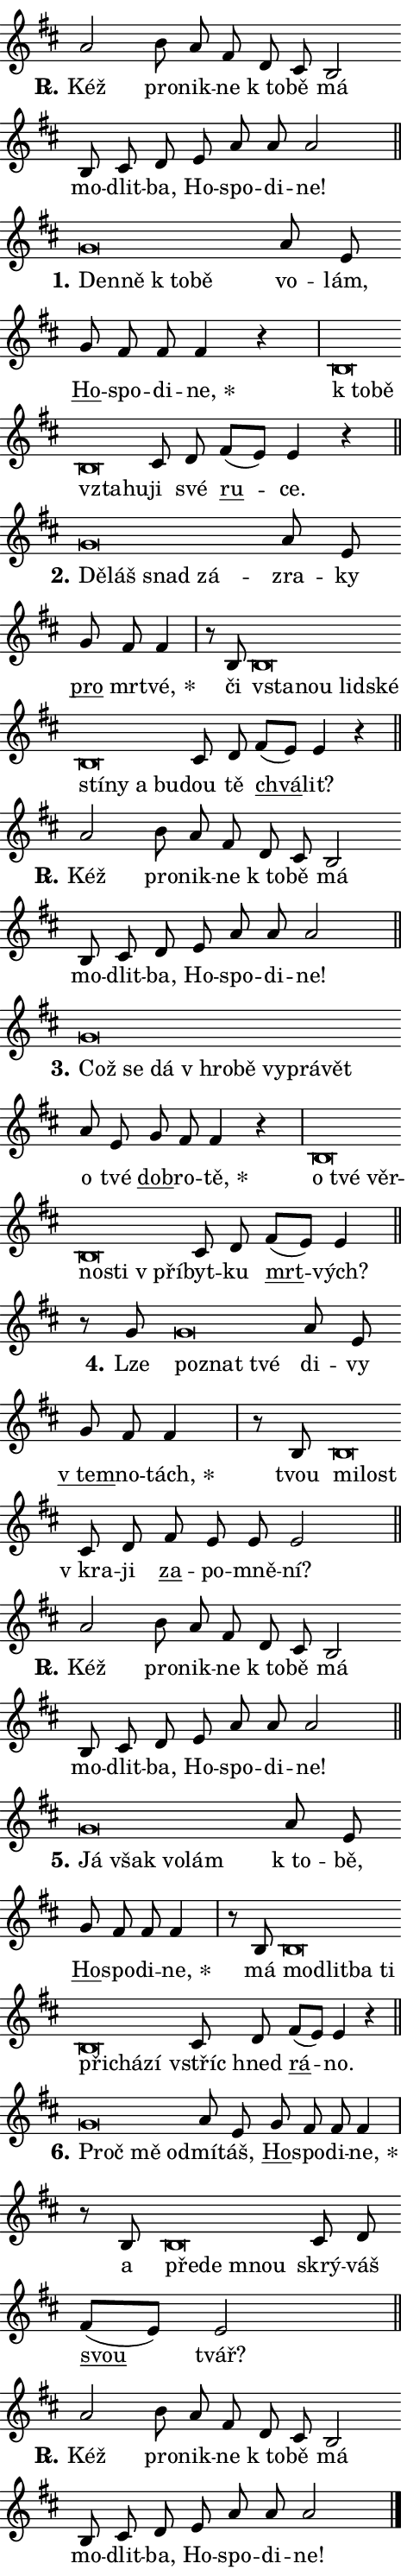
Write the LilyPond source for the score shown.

\version "2.24.0"
\header { tagline = "" }
\paper {
  indent = 0\cm
  top-margin = 0\cm
  right-margin = 0.13\cm % to fit lyric hyphens
  bottom-margin = 0\cm
  left-margin = 0\cm
  paper-width = 8\cm
  page-breaking = #ly:one-page-breaking
  system-system-spacing.basic-distance = #11
  score-system-spacing.basic-distance = #11
  ragged-last = ##f
}


%% Author: Thomas Morley
%% https://lists.gnu.org/archive/html/lilypond-user/2020-05/msg00002.html
#(define (line-position grob)
"Returns position of @var[grob} in current system:
   @code{'start}, if at first time-step
   @code{'end}, if at last time-step
   @code{'middle} otherwise
"
  (let* ((col (ly:item-get-column grob))
         (ln (ly:grob-object col 'left-neighbor))
         (rn (ly:grob-object col 'right-neighbor))
         (col-to-check-left (if (ly:grob? ln) ln col))
         (col-to-check-right (if (ly:grob? rn) rn col))
         (break-dir-left
           (and
             (ly:grob-property col-to-check-left 'non-musical #f)
             (ly:item-break-dir col-to-check-left)))
         (break-dir-right
           (and
             (ly:grob-property col-to-check-right 'non-musical #f)
             (ly:item-break-dir col-to-check-right))))
        (cond ((eqv? 1 break-dir-left) 'start)
              ((eqv? -1 break-dir-right) 'end)
              (else 'middle))))

#(define (tranparent-at-line-position vctor)
  (lambda (grob)
  "Relying on @code{line-position} select the relevant enry from @var{vctor}.
Used to determine transparency,"
    (case (line-position grob)
      ((end) (not (vector-ref vctor 0)))
      ((middle) (not (vector-ref vctor 1)))
      ((start) (not (vector-ref vctor 2))))))

noteHeadBreakVisibility =
#(define-music-function (break-visibility)(vector?)
"Makes @code{NoteHead}s transparent relying on @var{break-visibility}"
#{
  \override NoteHead.transparent =
    #(tranparent-at-line-position break-visibility)
#})

#(define delete-ledgers-for-transparent-note-heads
  (lambda (grob)
    "Reads whether a @code{NoteHead} is transparent.
If so this @code{NoteHead} is removed from @code{'note-heads} from
@var{grob}, which is supposed to be @code{LedgerLineSpanner}.
As a result ledgers are not printed for this @code{NoteHead}"
    (let* ((nhds-array (ly:grob-object grob 'note-heads))
           (nhds-list
             (if (ly:grob-array? nhds-array)
                 (ly:grob-array->list nhds-array)
                 '()))
           ;; Relies on the transparent-property being done before
           ;; Staff.LedgerLineSpanner.after-line-breaking is executed.
           ;; This is fragile ...
           (to-keep
             (remove
               (lambda (nhd)
                 (ly:grob-property nhd 'transparent #f))
               nhds-list)))
      ;; TODO find a better method to iterate over grob-arrays, similiar
      ;; to filter/remove etc for lists
      ;; For now rebuilt from scratch
      (set! (ly:grob-object grob 'note-heads)  '())
      (for-each
        (lambda (nhd)
          (ly:pointer-group-interface::add-grob grob 'note-heads nhd))
        to-keep))))

squashNotes = {
  \override NoteHead.X-extent = #'(-0.2 . 0.2)
  \override NoteHead.Y-extent = #'(-0.75 . 0)
  \override NoteHead.stencil =
    #(lambda (grob)
       (let ((pos (ly:grob-property grob 'staff-position)))
         (begin
           (if (< pos -7) (display "ERROR: Lower brevis then expected\n") (display ""))
           (if (<= pos -6) ly:text-interface::print ly:note-head::print))))
}
unSquashNotes = {
  \revert NoteHead.X-extent
  \revert NoteHead.Y-extent
  \revert NoteHead.stencil
}

hideNotes = \noteHeadBreakVisibility #begin-of-line-visible
unHideNotes = \noteHeadBreakVisibility #all-visible

% work-around for resetting accidentals
% https://lilypond.org/doc/v2.23/Documentation/notation/displaying-rhythms#unmetered-music
cadenzaMeasure = {
  \cadenzaOff
  \partial 1024 s1024
  \cadenzaOn
}

#(define-markup-command (accent layout props text) (markup?)
  "Underline accented syllable"
  (interpret-markup layout props
    #{\markup \override #'(offset . 4.3) \underline { #text }#}))

responsum = \markup \concat {
  "R" \hspace #-1.05 \path #0.1 #'((moveto 0 0.07) (lineto 0.9 0.8)) \hspace #0.05 "."
}

spaceSize = #0.6828661417322834 % exact space size for TeX Gyre Schola

\layout {
  \context {
    \Staff
    \remove "Time_signature_engraver"
    \override LedgerLineSpanner.after-line-breaking = #delete-ledgers-for-transparent-note-heads
  }
  \context {
    \Lyrics {
      \override LyricSpace.minimum-distance = \spaceSize
      \override LyricText.font-name = #"TeX Gyre Schola"
      \override LyricText.font-size = 1
      \override StanzaNumber.font-name = #"TeX Gyre Schola Bold"
      \override StanzaNumber.font-size = 1
    }
  }
  \context {
    \Score 
    \override NoteHead.text =
      #(lambda (grob) 
        (let ((pos (ly:grob-property grob 'staff-position)))
          #{\markup {
            \combine
              \halign #-0.55 \raise #(if (= pos -6) 0 0.5) \override #'(thickness . 2) \draw-line #'(3.2 . 0)
              \musicglyph "noteheads.sM1"
          }#}))
  }
}

% magnetic-lyrics.ily
%
%   written by
%     Jean Abou Samra <jean@abou-samra.fr>
%     Werner Lemberg <wl@gnu.org>
%
%   adapted by
%     Jiri Hon <jiri.hon@gmail.com>
%
% Version 2022-Apr-15

% https://www.mail-archive.com/lilypond-user@gnu.org/msg149350.html

#(define (Left_hyphen_pointer_engraver context)
   "Collect syllable-hyphen-syllable occurrences in lyrics and store
them in properties.  This engraver only looks to the left.  For
example, if the lyrics input is @code{foo -- bar}, it does the
following.

@itemize @bullet
@item
Set the @code{text} property of the @code{LyricHyphen} grob between
@q{foo} and @q{bar} to @code{foo}.

@item
Set the @code{left-hyphen} property of the @code{LyricText} grob with
text @q{foo} to the @code{LyricHyphen} grob between @q{foo} and
@q{bar}.
@end itemize

Use this auxiliary engraver in combination with the
@code{lyric-@/text::@/apply-@/magnetic-@/offset!} hook."
   (let ((hyphen #f)
         (text #f))
     (make-engraver
      (acknowledgers
       ((lyric-syllable-interface engraver grob source-engraver)
        (set! text grob)))
      (end-acknowledgers
       ((lyric-hyphen-interface engraver grob source-engraver)
        ;(when (not (grob::has-interface grob 'lyric-space-interface))
          (set! hyphen grob)));)
      ((stop-translation-timestep engraver)
       (when (and text hyphen)
         (ly:grob-set-object! text 'left-hyphen hyphen))
       (set! text #f)
       (set! hyphen #f)))))

#(define (lyric-text::apply-magnetic-offset! grob)
   "If the space between two syllables is less than the value in
property @code{LyricText@/.details@/.squash-threshold}, move the right
syllable to the left so that it gets concatenated with the left
syllable.

Use this function as a hook for
@code{LyricText@/.after-@/line-@/breaking} if the
@code{Left_@/hyphen_@/pointer_@/engraver} is active."
   (let ((hyphen (ly:grob-object grob 'left-hyphen #f)))
     (when hyphen
       (let ((left-text (ly:spanner-bound hyphen LEFT)))
         (when (grob::has-interface left-text 'lyric-syllable-interface)
           (let* ((common (ly:grob-common-refpoint grob left-text X))
                  (this-x-ext (ly:grob-extent grob common X))
                  (left-x-ext
                   (begin
                     ;; Trigger magnetism for left-text.
                     (ly:grob-property left-text 'after-line-breaking)
                     (ly:grob-extent left-text common X)))
                  ;; `delta` is the gap width between two syllables.
                  (delta (- (interval-start this-x-ext)
                            (interval-end left-x-ext)))
                  (details (ly:grob-property grob 'details))
                  (threshold (assoc-get 'squash-threshold details 0.2)))
             (when (< delta threshold)
               (let* (;; We have to manipulate the input text so that
                      ;; ligatures crossing syllable boundaries are not
                      ;; disabled.  For languages based on the Latin
                      ;; script this is essentially a beautification.
                      ;; However, for non-Western scripts it can be a
                      ;; necessity.
                      (lt (ly:grob-property left-text 'text))
                      (rt (ly:grob-property grob 'text))
                      (is-space (grob::has-interface hyphen 'lyric-space-interface))
                      (space (if is-space " " ""))
                      (extra-delta (if is-space spaceSize 0))
                      ;; Append new syllable.
                      (ltrt-space (if (and (string? lt) (string? rt))
                                (string-append lt space rt)
                                (make-concat-markup (list lt space rt))))
                      ;; Right-align `ltrt` to the right side.
                      (ltrt-space-markup (grob-interpret-markup
                               grob
                               (make-translate-markup
                                (cons (interval-length this-x-ext) 0)
                                (make-right-align-markup ltrt-space)))))
                 (begin
                   ;; Don't print `left-text`.
                   (ly:grob-set-property! left-text 'stencil #f)
                   ;; Set text and stencil (which holds all collected
                   ;; syllables so far) and shift it to the left.
                   (ly:grob-set-property! grob 'text ltrt-space)
                   (ly:grob-set-property! grob 'stencil ltrt-space-markup)
                   (ly:grob-translate-axis! grob (- (- delta extra-delta)) X))))))))))


#(define (lyric-hyphen::displace-bounds-first grob)
   ;; Make very sure this callback isn't triggered too early.
   (let ((left (ly:spanner-bound grob LEFT))
         (right (ly:spanner-bound grob RIGHT)))
     (ly:grob-property left 'after-line-breaking)
     (ly:grob-property right 'after-line-breaking)
     (ly:lyric-hyphen::print grob)))

squashThreshold = #0.4

\layout {
  \context {
    \Lyrics
    \consists #Left_hyphen_pointer_engraver
    \override LyricText.after-line-breaking =
      #lyric-text::apply-magnetic-offset!
    \override LyricHyphen.stencil = #lyric-hyphen::displace-bounds-first
    \override LyricText.details.squash-threshold = \squashThreshold
    \override LyricHyphen.minimum-distance = 0
    \override LyricHyphen.minimum-length = \squashThreshold
  }
}

squashText = \override LyricText.details.squash-threshold = 9999
unSquashText = \override LyricText.details.squash-threshold = \squashThreshold

leftText = \override LyricText.self-alignment-X = #LEFT
unLeftText = \revert LyricText.self-alignment-X

starOffset = #(lambda (grob) 
                (let ((x_offset (ly:self-alignment-interface::aligned-on-x-parent grob)))
                  (if (= x_offset 0) 0 (+ x_offset 1.2))))

star = #(define-music-function (syllable)(string?)
"Append star separator at the end of a syllable"
#{
  \once \override LyricText.X-offset = #starOffset
  \lyricmode { \markup {
    #syllable
    \override #'((font-name . "TeX Gyre Schola Bold")) \hspace #0.2 \lower #0.65 \larger "*"
  } }
#})

starAccent = #(define-music-function (syllable)(string?)
"Append star separator at the end of a syllable and make accent"
#{
  \once \override LyricText.X-offset = #starOffset
  \lyricmode { \markup {
    \accent #syllable
    \override #'((font-name . "TeX Gyre Schola Bold")) \hspace #0.2 \lower #0.65 \larger "*"
  } }
#})

breath = #(define-music-function (syllable)(string?)
"Append breathing indicator at the end of a syllable"
#{
  \lyricmode { \markup { #syllable "+" } }
#})

optionalBreath = #(define-music-function (syllable)(string?)
"Append optional breathing indicator at the end of a syllable"
#{
  \lyricmode { \markup { #syllable "(+)" } }
#})


\score {
    <<
        \new Voice = "melody" { \cadenzaOn \key d \major \relative { a'2 b8 a fis \bar "" d cis b2 \bar "" b8 cis d \bar "" e a a a2 \cadenzaMeasure \bar "||" \break } }
        \new Lyrics \lyricsto "melody" { \lyricmode { \set stanza = \responsum
Kéž pro -- nik -- ne "k to" -- bě má mo -- dlit -- ba, Ho -- spo -- di -- ne! } }
    >>
    \layout {}
}

\score {
    <<
        \new Voice = "melody" { \cadenzaOn \key d \major \relative { \squashNotes g'\breve*1/16 \hideNotes \breve*1/16 \bar "" \breve*1/16 \breve*1/16 \bar "" \unHideNotes \unSquashNotes a8 e \bar "" g fis fis fis4 r \cadenzaMeasure \bar "|" \squashNotes b,\breve*1/16 \hideNotes \breve*1/16 \bar "" \breve*1/16 \breve*1/16 \bar "" \unHideNotes \unSquashNotes cis8 d \bar "" fis[( e)] e4 r \cadenzaMeasure \bar "||" \break } }
        \new Lyrics \lyricsto "melody" { \lyricmode { \set stanza = "1."
\leftText Den -- \squashText ně "k to" -- bě \unLeftText \unSquashText vo -- lám, \markup \accent Ho -- spo -- di -- \star ne, \leftText "k to" -- \squashText bě vzta -- hu -- \unLeftText \unSquashText ji své \markup \accent ru -- ce. } }
    >>
    \layout {}
}

\score {
    <<
        \new Voice = "melody" { \cadenzaOn \key d \major \relative { \squashNotes g'\breve*1/16 \hideNotes \breve*1/16 \bar "" \breve*1/16 \breve*1/16 \bar "" \unHideNotes \unSquashNotes a8 e \bar "" g fis fis4 \cadenzaMeasure \bar "|" r8 b,8 \squashNotes b\breve*1/16 \hideNotes \breve*1/16 \bar "" \breve*1/16 \bar "" \breve*1/16 \bar "" \breve*1/16 \bar "" \breve*1/16 \bar "" \breve*1/16 \breve*1/16 \bar "" \unHideNotes \unSquashNotes cis8 d \bar "" fis[( e)] e4 r \cadenzaMeasure \bar "||" \break } }
        \new Lyrics \lyricsto "melody" { \lyricmode { \set stanza = "2."
\leftText Dě -- \squashText láš snad zá -- \unLeftText \unSquashText zra -- ky \markup \accent pro mrt -- \star vé, či \leftText vsta -- \squashText nou lid -- ské stí -- ny a bu -- \unLeftText \unSquashText dou tě \markup \accent chvá -- lit? } }
    >>
    \layout {}
}

\score {
    <<
        \new Voice = "melody" { \cadenzaOn \key d \major \relative { a'2 b8 a fis \bar "" d cis b2 \bar "" b8 cis d \bar "" e a a a2 \cadenzaMeasure \bar "||" \break } }
        \new Lyrics \lyricsto "melody" { \lyricmode { \set stanza = \responsum
Kéž pro -- nik -- ne "k to" -- bě má mo -- dlit -- ba, Ho -- spo -- di -- ne! } }
    >>
    \layout {}
}

\score {
    <<
        \new Voice = "melody" { \cadenzaOn \key d \major \relative { \squashNotes g'\breve*1/16 \hideNotes \breve*1/16 \bar "" \breve*1/16 \bar "" \breve*1/16 \bar "" \breve*1/16 \bar "" \breve*1/16 \bar "" \breve*1/16 \breve*1/16 \bar "" \unHideNotes \unSquashNotes a8 e \bar "" g fis fis4 r \cadenzaMeasure \bar "|" \squashNotes b,\breve*1/16 \hideNotes \breve*1/16 \bar "" \breve*1/16 \bar "" \breve*1/16 \bar "" \breve*1/16 \breve*1/16 \bar "" \unHideNotes \unSquashNotes cis8 d \bar "" fis[( e)] e4 \cadenzaMeasure \bar "||" \break } }
        \new Lyrics \lyricsto "melody" { \lyricmode { \set stanza = "3."
\leftText Což \squashText se dá "v hro" -- bě vy -- prá -- vět \unLeftText \unSquashText o tvé \markup \accent dob -- ro -- \star tě, \leftText o \squashText tvé věr -- no -- sti "v pří" -- \unLeftText \unSquashText byt -- ku \markup \accent mrt -- vých? } }
    >>
    \layout {}
}

\score {
    <<
        \new Voice = "melody" { \cadenzaOn \key d \major \relative { r8 g'8 \squashNotes g\breve*1/16 \hideNotes \breve*1/16 \breve*1/16 \bar "" \unHideNotes \unSquashNotes a8 e \bar "" g fis fis4 \cadenzaMeasure \bar "|" r8 b,8 \squashNotes b\breve*1/16 \hideNotes \breve*1/16 \bar "" \unHideNotes \unSquashNotes cis8 d \bar "" fis e e e2 \cadenzaMeasure \bar "||" \break } }
        \new Lyrics \lyricsto "melody" { \lyricmode { \set stanza = "4."
Lze \leftText po -- \squashText znat tvé \unLeftText \unSquashText di -- vy \markup \accent "v tem" -- no -- \star tách, tvou \leftText mi -- \squashText lost \unLeftText \unSquashText "v kra" -- ji \markup \accent za -- po -- mně -- ní? } }
    >>
    \layout {}
}

\score {
    <<
        \new Voice = "melody" { \cadenzaOn \key d \major \relative { a'2 b8 a fis \bar "" d cis b2 \bar "" b8 cis d \bar "" e a a a2 \cadenzaMeasure \bar "||" \break } }
        \new Lyrics \lyricsto "melody" { \lyricmode { \set stanza = \responsum
Kéž pro -- nik -- ne "k to" -- bě má mo -- dlit -- ba, Ho -- spo -- di -- ne! } }
    >>
    \layout {}
}

\score {
    <<
        \new Voice = "melody" { \cadenzaOn \key d \major \relative { \squashNotes g'\breve*1/16 \hideNotes \breve*1/16 \bar "" \breve*1/16 \breve*1/16 \bar "" \unHideNotes \unSquashNotes a8 e \bar "" g fis fis fis4 \cadenzaMeasure \bar "|" r8 b,8 \squashNotes b\breve*1/16 \hideNotes \breve*1/16 \bar "" \breve*1/16 \bar "" \breve*1/16 \bar "" \breve*1/16 \bar "" \breve*1/16 \breve*1/16 \bar "" \unHideNotes \unSquashNotes cis8 d \bar "" fis[( e)] e4 r \cadenzaMeasure \bar "||" \break } }
        \new Lyrics \lyricsto "melody" { \lyricmode { \set stanza = "5."
\leftText Já \squashText však vo -- lám \unLeftText \unSquashText "k to" -- bě, \markup \accent Ho -- spo -- di -- \star ne, má \leftText mo -- \squashText dlit -- ba ti při -- chá -- zí \unLeftText \unSquashText vstříc hned \markup \accent rá -- no. } }
    >>
    \layout {}
}

\score {
    <<
        \new Voice = "melody" { \cadenzaOn \key d \major \relative { \squashNotes g'\breve*1/16 \hideNotes \breve*1/16 \breve*1/16 \bar "" \unHideNotes \unSquashNotes a8 e \bar "" g fis fis fis4 \cadenzaMeasure \bar "|" r8 b,8 \squashNotes b\breve*1/16 \hideNotes \breve*1/16 \breve*1/16 \bar "" \unHideNotes \unSquashNotes cis8 d \bar "" fis[( e)] e2 \cadenzaMeasure \bar "||" \break } }
        \new Lyrics \lyricsto "melody" { \lyricmode { \set stanza = "6."
\leftText Proč \squashText mě od -- \unLeftText \unSquashText mí -- táš, \markup \accent Ho -- spo -- di -- \star ne, a \leftText pře -- \squashText de mnou \unLeftText \unSquashText skrý -- váš \markup \accent svou tvář? } }
    >>
    \layout {}
}

\score {
    <<
        \new Voice = "melody" { \cadenzaOn \key d \major \relative { a'2 b8 a fis \bar "" d cis b2 \bar "" b8 cis d \bar "" e a a a2 \cadenzaMeasure \bar "||" \break } \bar "|." }
        \new Lyrics \lyricsto "melody" { \lyricmode { \set stanza = \responsum
Kéž pro -- nik -- ne "k to" -- bě má mo -- dlit -- ba, Ho -- spo -- di -- ne! } }
    >>
    \layout {}
}
